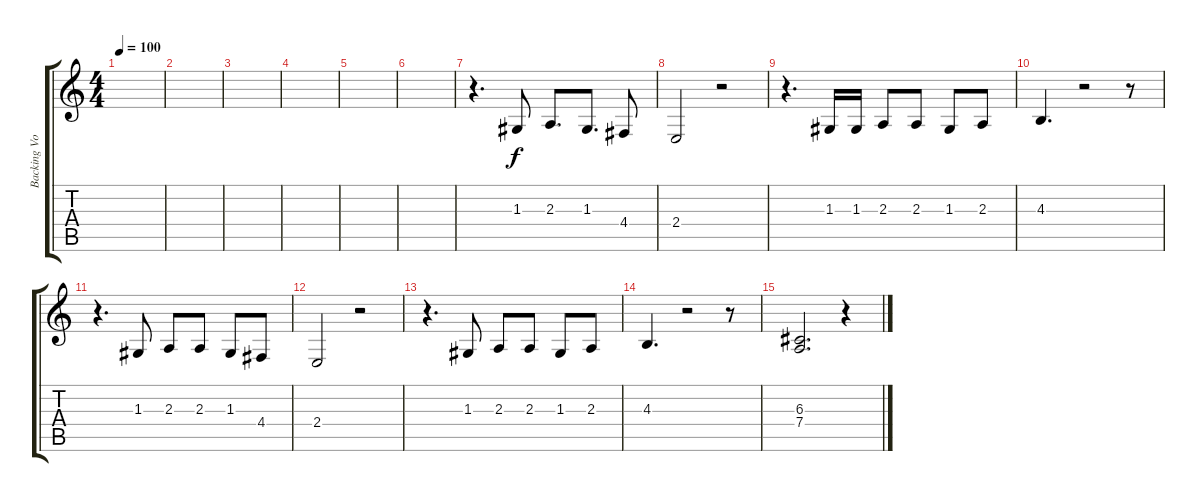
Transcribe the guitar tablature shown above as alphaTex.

\track ("Backing Vocals 2" "Backing Vo") {instrument lead3calliope}
\staff {score tabs}
\tuning (E4 B3 G3 D3 A2 E2) {hide}
\ts (4 4)
\tempo 100
\clef g2
\ks c
|
|
|
|
|
|
r.4{d} 1.3.8 2.3.8{d} 1.3.8{d} 4.4.8 |
2.4.2 r.2 |
r.4{d} 1.3.16 1.3.16 2.3.8 2.3.8 1.3.8 2.3.8 |
4.3.4{d txt ""} r.2 r.8 |
r.4{d} 1.3.8 2.3.8 2.3.8 1.3.8 4.4.8 |
2.4.2 r.2 |
r.4{d} 1.3.8 2.3.8 2.3.8 1.3.8 2.3.8 |
4.3.4{d} r.2 r.8 |
(6.3 7.4).2{d} r.4
